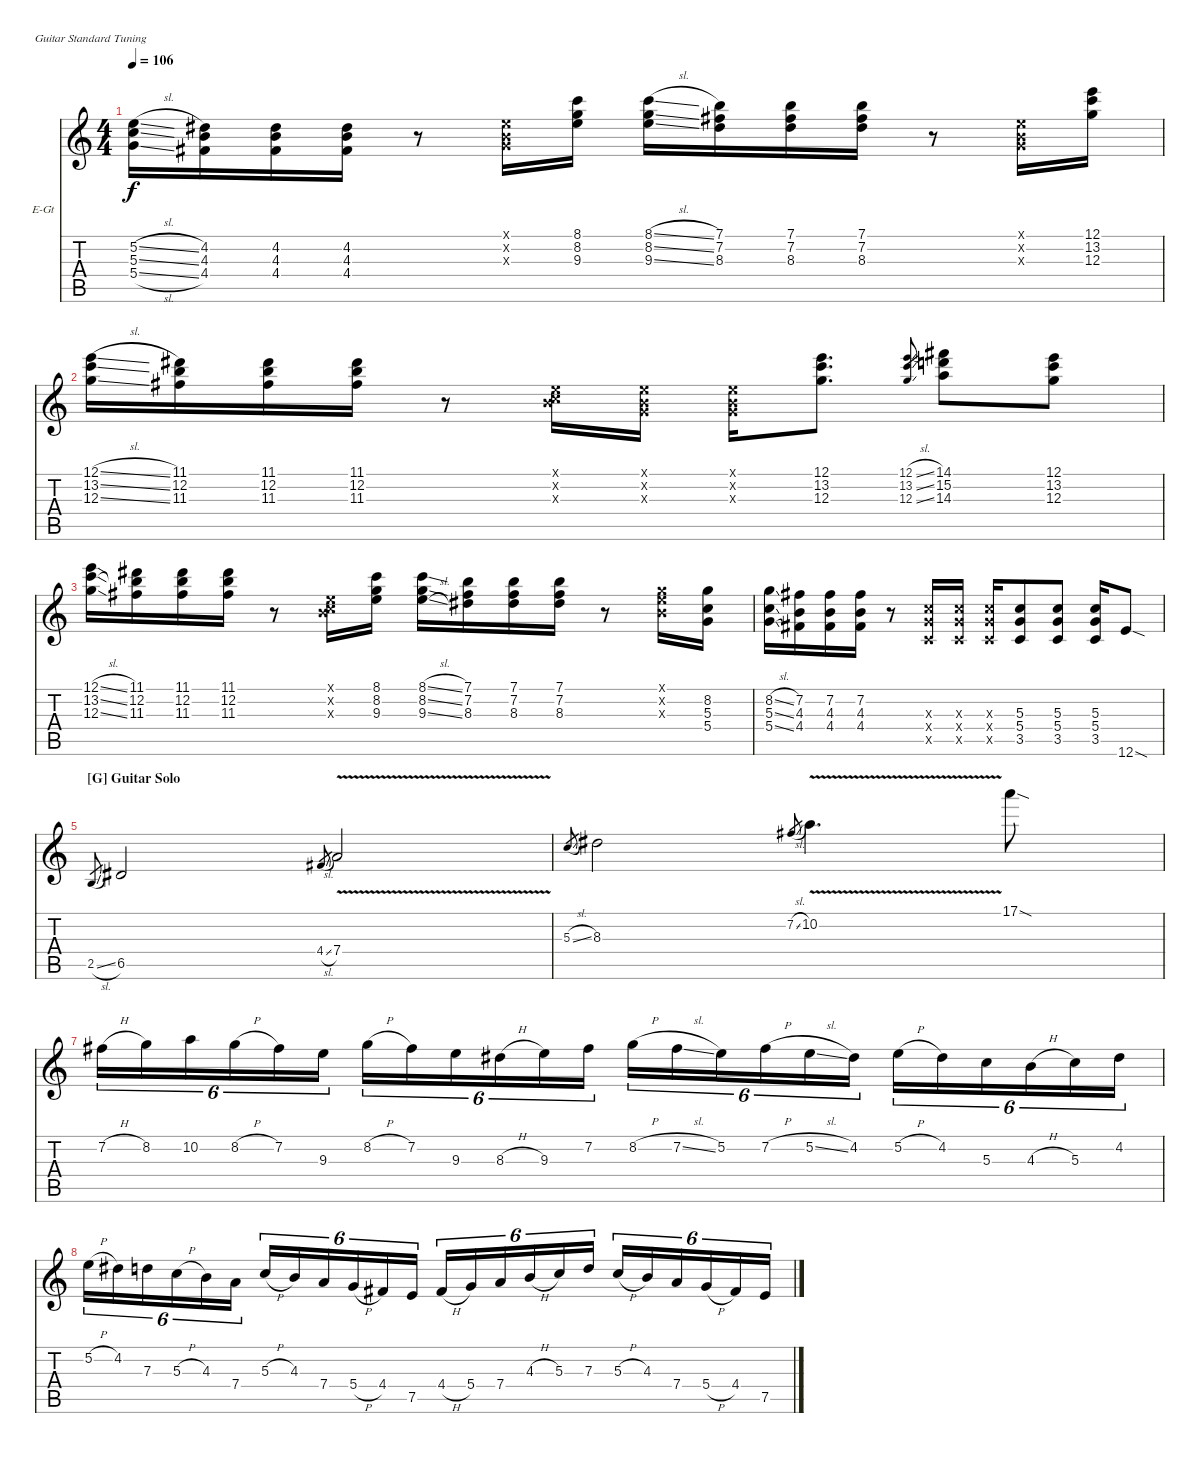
\bracketExtendMode nobrackets
\firstSystemTrackNameOrientation horizontal
\otherSystemsTrackNameOrientation horizontal
\defaultBarNumberDisplay FirstOfSystem
\track ("Ulrich Roth" "E-Gt") {instrument distortionguitar}
\staff {score tabs}
\tuning (E4 B3 G3 D3 A2 E2)
\ts (4 4)
\tempo 106
\clef g2
\scale
0.506106
\ks c
(5.3{sl} 5.4{sl} 5.2{sl}).16{dy f} (4.3 4.4 4.2).16 (4.3 4.4 4.2).16 (4.3 4.4 4.2).16 r.8 (0.3{x} 0.2{x} 0.1{x}).16 (9.3 8.2 8.1).16 (9.3{sl} 8.2{sl} 8.1{sl}).16 (8.3 7.2 7.1).16 (8.3 7.2 7.1).16 (8.3 7.2 7.1).16 r.8 (0.3{x} 0.2{x} 0.1{x}).16 (12.3 13.2 12.1).16 |
\scale
0.491672 (12.3{sl} 13.2{sl} 12.1{sl}).16 (11.3 12.2 11.1).16 (11.3 12.2 11.1).16 (11.3 12.2 11.1).16 r.8 (5.3{x} 0.2{x} 0.1{x}).16 (0.3{x} 0.2{x} 0.1{x}).16 (0.3{x} 0.2{x} 0.1{x}).16 (12.3 13.2 12.1).8{d} (13.2{sl} 12.3{sl} 12.1{sl}).8{gr} (14.3 15.2 14.1).8 (12.3 13.2 12.1).8 |
\scale
0.489577 (12.1{sl} 12.3{sl} 13.2{sl}).16 (11.1 11.3 12.2).16 (11.1 11.3 12.2).16 (11.1 11.3 12.2).16 r.8 (5.3{x} 0.2{x} 0.1{x}).16 (8.1 8.2 9.3).16 (8.1{sl} 8.2{sl} 9.3{sl}).16 (7.1 7.2 8.3).16 (8.3 7.2 7.1).16 (7.1 7.2 8.3).16 r.8 (12.3{x} 0.2{x} 0.1{x}).16 (8.2 5.3 5.4).16 |
\scale
0.510583 (8.2{sl} 5.3{sl} 5.4{sl}).16 (7.2 4.3 4.4).16 (7.2 4.3 4.4).16 (7.2 4.3 4.4).16 r.8 (5.3{x} 5.4{x} 3.5{x}).16 (5.3{x} 5.4{x} 3.5{x}).16 (5.3{x} 5.4{x} 3.5{x}).16 (5.3 5.4 3.5).8 (3.5 5.4 5.3).8 (5.3 5.4 3.5).16 12.6{sod}.8 |
\section ("G" "Guitar Solo")
\scale
0.488481 2.5{sl}.8{gr} 6.5.2 4.4{sl}.8{gr} 7.4{v}.2 |
\scale
0.511717 5.3{sl}.8{gr} 8.3.2 7.2{sl}.8{gr} 10.2{v}.4{d} 17.1{sod}.8 |
7.2{h}.16{tu (6 4)} 8.2.16{tu (6 4)} 10.2.16{tu (6 4)} 8.2{h}.16{tu (6 4)} 7.2.16{tu (6 4)} 9.3.16{tu (6 4)} 8.2{h}.16{tu (6 4)} 7.2.16{tu (6 4)} 9.3.16{tu (6 4)} 8.3{h}.16{tu (6 4)} 9.3.16{tu (6 4)} 7.2.16{tu (6 4)} 8.2{h}.16{tu (6 4)} 7.2{sl}.16{tu (6 4)} 5.2.16{tu (6 4)} 7.2{h}.16{tu (6 4)} 5.2{sl}.16{tu (6 4)} 4.2.16{tu (6 4)} 5.2{h}.16{tu (6 4)} 4.2.16{tu (6 4)} 5.3.16{tu (6 4)} 4.3{h}.16{tu (6 4)} 5.3.16{tu (6 4)} 4.2.16{tu (6 4)} |
5.2{h}.16{tu (6 4)} 4.2.16{tu (6 4)} 7.3.16{tu (6 4)} 5.3{h}.16{tu (6 4)} 4.3.16{tu (6 4)} 7.4.16{tu (6 4)} 5.3{h}.16{tu (6 4)} 4.3.16{tu (6 4)} 7.4.16{tu (6 4)} 5.4{h}.16{tu (6 4)} 4.4.16{tu (6 4)} 7.5.16{tu (6 4)} 4.4{h}.16{tu (6 4)} 5.4.16{tu (6 4)} 7.4.16{tu (6 4)} 4.3{h}.16{tu (6 4)} 5.3.16{tu (6 4)} 7.3.16{tu (6 4)} 5.3{h}.16{tu (6 4)} 4.3.16{tu (6 4)} 7.4.16{tu (6 4)} 5.4{h}.16{tu (6 4)} 4.4.16{tu (6 4)} 7.5.16{tu (6 4)}
